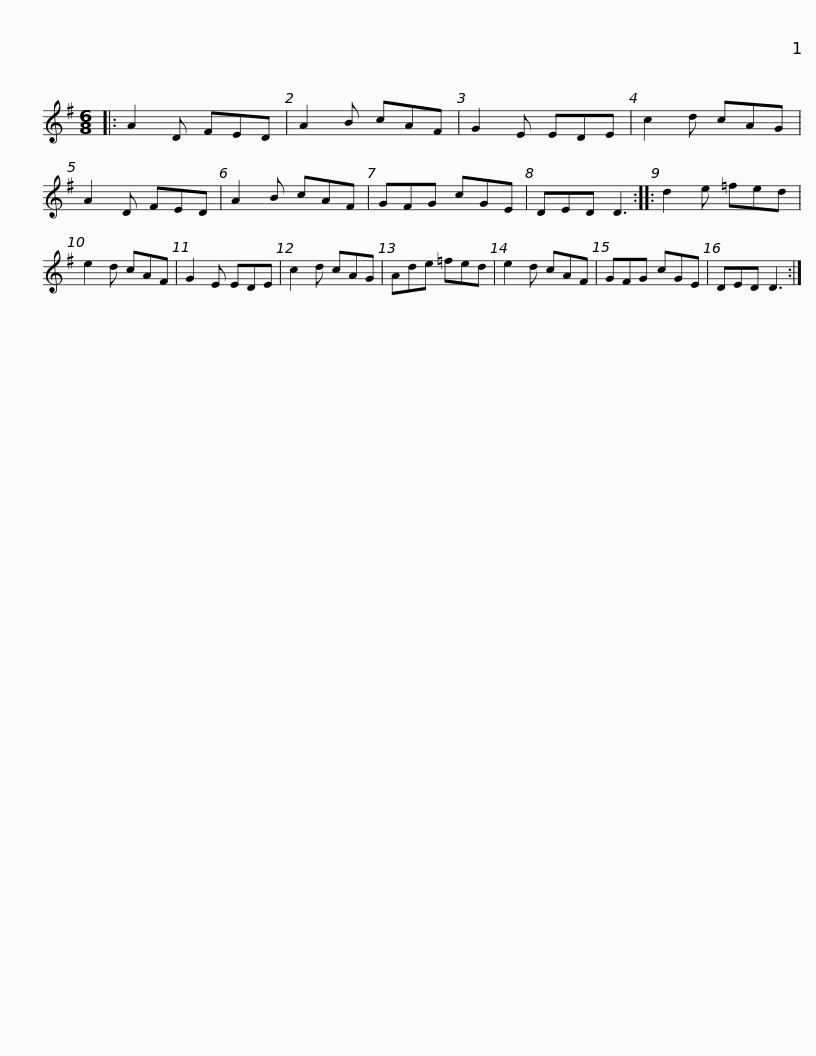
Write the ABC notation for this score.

X:1
L:1/8
M:6/8
I:linebreak $
K:G
V:1 treble
V:1
|: A2 D FED | A2 B cAF | G2 E EDE | c2 d cAG | A2 D FED | %5
 A2 B cAF | GFG cGE | DED D3 ::$ d2 e =fed | e2 d cAF | %10
 G2 E EDE | c2 d cAG | Ade =fed | e2 d cAF | GFG cGE | %15
 DED D3 :| %16
